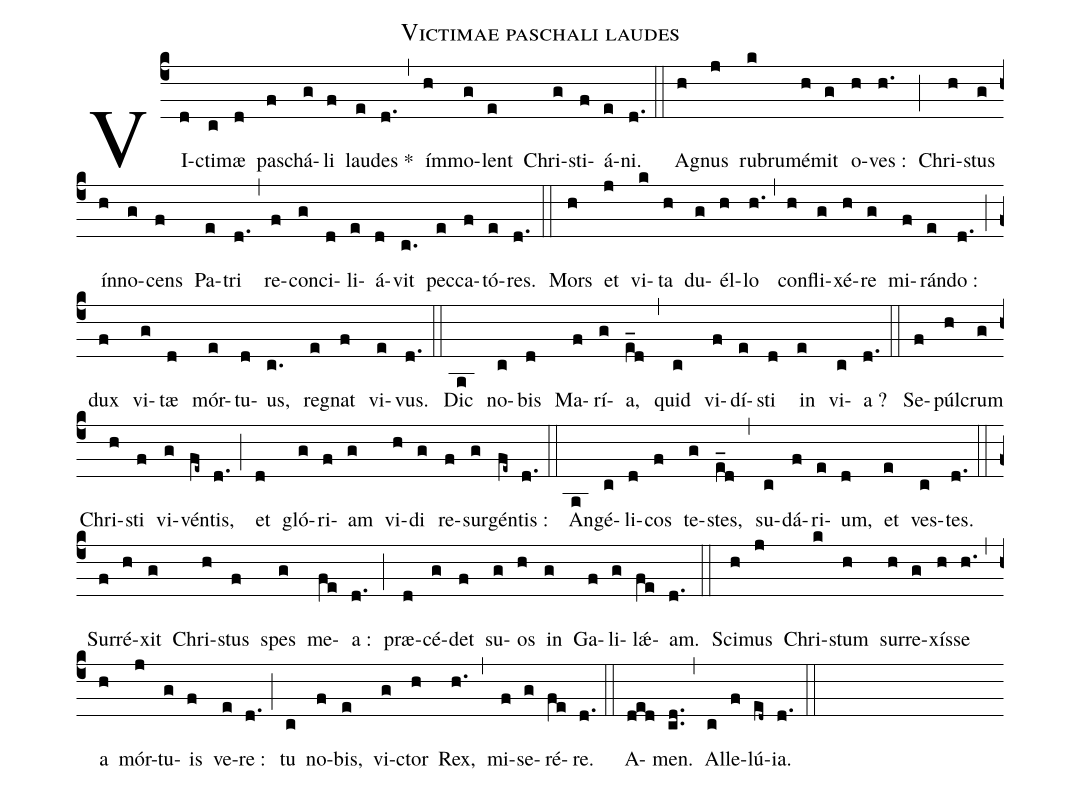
name:Victimae paschali laudes;
%%
(c4) VI(d)cti(c)mæ(d) pas(f)chá(g)li(f) lau(e)des *(d.) (,) ím(h)mo(g)lent(e) Chri(g)sti(f)á(e)ni.(d.) (::)

A(h)gnus(j) rubrum(k)é(h)mit(g) o(h)ves :(h.) (;) Chri(h)stus(g) ín(h)no(g)cens(f) Pa(e)tri(d.) (,) re(f)con(g)ci(d)li(e)á(d)vit(c.) pec(e)ca(f)tó(e)res.(d.) (::)

Mors(h) et(j) vi(k)ta(h) du(g)él(h)lo(h.) (,) con(h)fli(g)xé(h)re(g) mi(f)rán(e)do :(d.) (;) dux(f) vi(g)tæ(d) mór(e)tu(d)us,(c.) re(e)gnat(f) vi(e)vus.(d.) (::)

Dic(a) no(c)bis(d) Ma(f)rí(g)a,(e_d) (,) quid(c) vi(f)dí(e)sti(d) in(e) vi(c)a ?(d.) (::)

Se(f)púl(h)crum(g) Chri(h)sti(f) vi(g)vé(fe~)ntis,(d.) (;) et(d) gló(g)ri(f)am(g) vi(h)di(g) re(f)sur(g)gé(fe~)ntis :(d.) (::)

An(a)gé(c)li(d)cos(f) te(g)stes,(e_d) (,) su(c)dá(f)ri(e)um,(d) et(e) ves(c)tes.(d.) (::)

Sur(f)ré(h)xit(g) Chri(h)stus(f) spes(g) me(fe)a :(d.) (;) præ(d)cé(g)det(f) su(g)os(h) in(g) Ga(f)li(g)lǽ(fe)am.(d.) (::)

Sci(h)mus(j) Chri(k)stum(h) sur(h)re(g)xís(h)se(h.) (,) a(h) mór(j)tu(g)is(f) ve(e)re :(d.) (;) tu(c) no(f)bis,(e) vi(g)ctor(h) Rex,(h.) (,) mi(f)se(g)ré(fe)re.(d.) (::)

A(ded)men.(cd..) (,) Al(c)le(f)lú(ed~)ia.(d.) (::)
